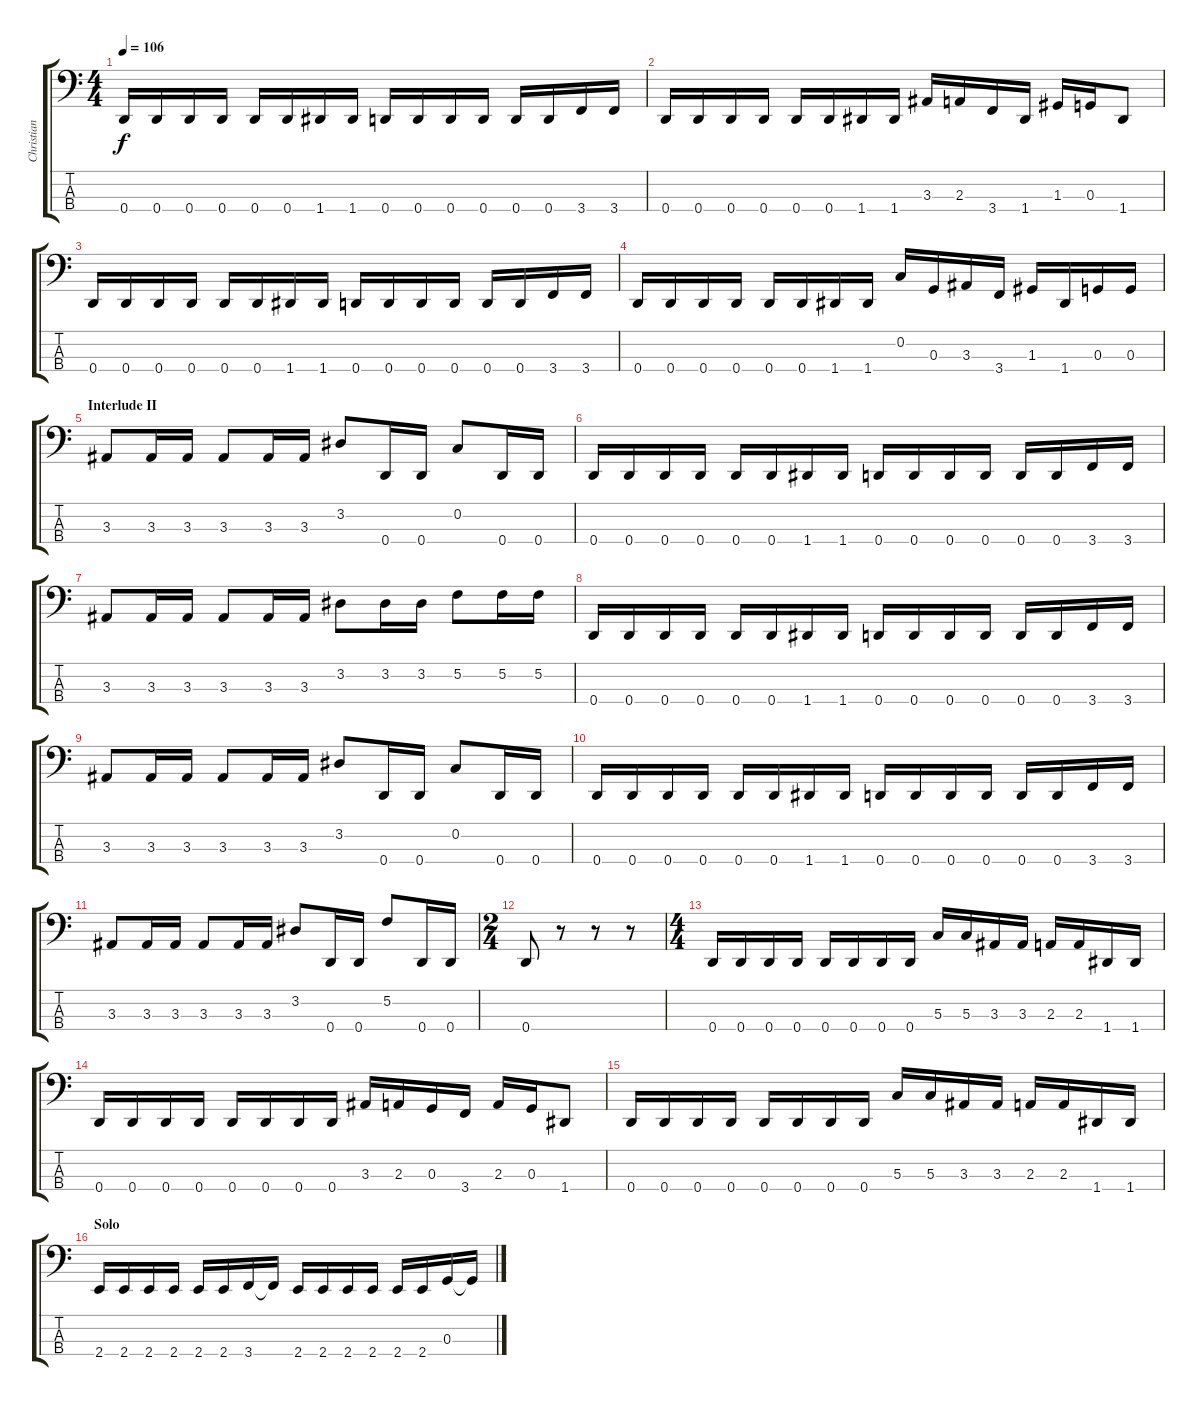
\track ("Christian Giesler" "Christian ") {instrument electricbassfinger}
\staff {score tabs}
\tuning (F2 C2 G1 D1) {hide}
\ts (4 4)
\tempo 106
\clef f4
\ks c
0.4.16{dy f} 0.4.16 0.4.16 0.4.16 0.4.16 0.4.16 1.4.16 1.4.16 0.4.16 0.4.16 0.4.16 0.4.16 0.4.16 0.4.16 3.4.16 3.4.16 |
0.4.16 0.4.16 0.4.16 0.4.16 0.4.16 0.4.16 1.4.16 1.4.16 3.3.16 2.3.16 3.4.16 1.4.16 1.3.16 0.3.16 1.4.8 |
0.4.16 0.4.16 0.4.16 0.4.16 0.4.16 0.4.16 1.4.16 1.4.16 0.4.16 0.4.16 0.4.16 0.4.16 0.4.16 0.4.16 3.4.16 3.4.16 |
0.4.16 0.4.16 0.4.16 0.4.16 0.4.16 0.4.16 1.4.16 1.4.16 0.2.16 0.3.16 3.3.16 3.4.16 1.3.16 1.4.16 0.3.16 0.3.16 |
\section ("" "Interlude II")
3.3.8 3.3.16 3.3.16 3.3.8 3.3.16 3.3.16 3.2.8 0.4.16 0.4.16 0.2.8 0.4.16 0.4.16 |
0.4.16 0.4.16 0.4.16 0.4.16 0.4.16 0.4.16 1.4.16 1.4.16 0.4.16 0.4.16 0.4.16 0.4.16 0.4.16 0.4.16 3.4.16 3.4.16 |
3.3.8 3.3.16 3.3.16 3.3.8 3.3.16 3.3.16 3.2.8 3.2.16 3.2.16 5.2.8 5.2.16 5.2.16 |
0.4.16 0.4.16 0.4.16 0.4.16 0.4.16 0.4.16 1.4.16 1.4.16 0.4.16 0.4.16 0.4.16 0.4.16 0.4.16 0.4.16 3.4.16 3.4.16 |
3.3.8 3.3.16 3.3.16 3.3.8 3.3.16 3.3.16 3.2.8 0.4.16 0.4.16 0.2.8 0.4.16 0.4.16 |
0.4.16 0.4.16 0.4.16 0.4.16 0.4.16 0.4.16 1.4.16 1.4.16 0.4.16 0.4.16 0.4.16 0.4.16 0.4.16 0.4.16 3.4.16 3.4.16 |
3.3.8 3.3.16 3.3.16 3.3.8 3.3.16 3.3.16 3.2.8 0.4.16 0.4.16 5.2.8 0.4.16 0.4.16 |
\ts (2 4)
0.4.8 r.8 r.8 r.8 |
\ts (4 4)
0.4.16 0.4.16 0.4.16 0.4.16 0.4.16 0.4.16 0.4.16 0.4.16 5.3.16 5.3.16 3.3.16 3.3.16 2.3.16 2.3.16 1.4.16 1.4.16 |
0.4.16 0.4.16 0.4.16 0.4.16 0.4.16 0.4.16 0.4.16 0.4.16 3.3.16 2.3.16 0.3.16 3.4.16 2.3.16 0.3.16 1.4.8 |
0.4.16 0.4.16 0.4.16 0.4.16 0.4.16 0.4.16 0.4.16 0.4.16 5.3.16 5.3.16 3.3.16 3.3.16 2.3.16 2.3.16 1.4.16 1.4.16 |
\section ("" "Solo")
2.4.16 2.4.16 2.4.16 2.4.16 2.4.16 2.4.16 3.4.16 3.4{t}.16 2.4.16 2.4.16 2.4.16 2.4.16 2.4.16 2.4.16 0.3.16 0.3{t}.16
